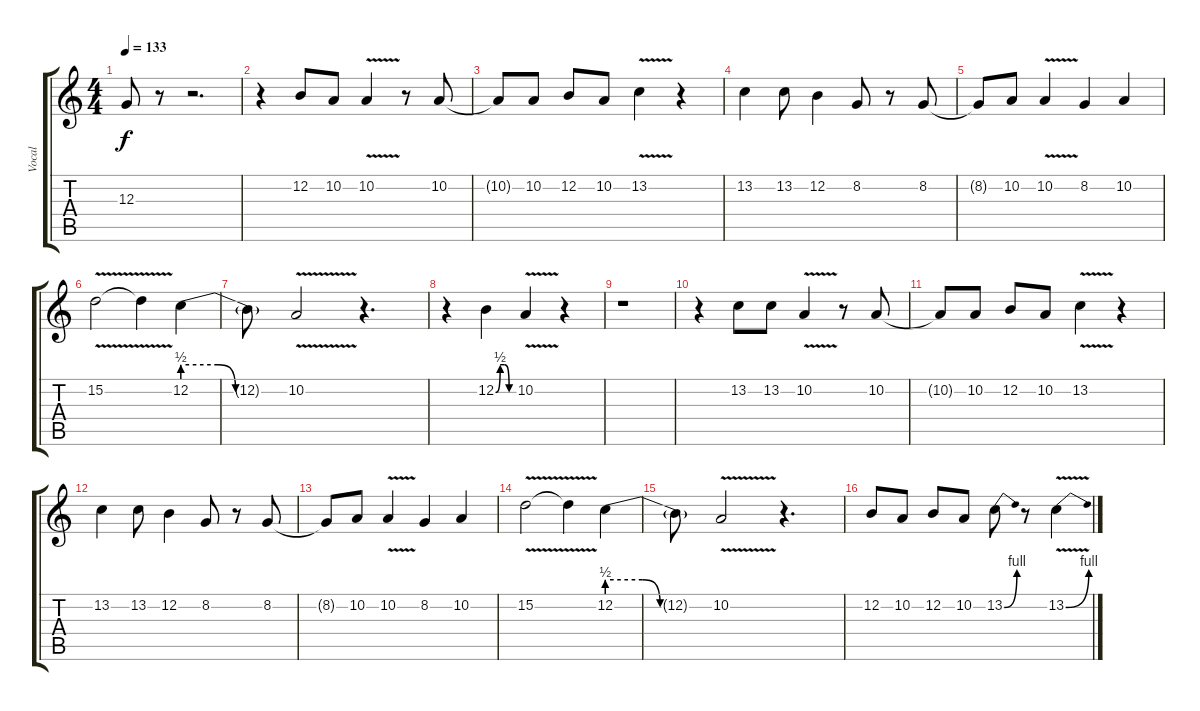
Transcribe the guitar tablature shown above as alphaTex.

\track ("Vocal" "Vocal") {instrument tenorsax}
\staff {score tabs}
\tuning (E4 B3 G3 D3 A2 E2) {hide}
\ts (4 4)
\tempo 133
\clef g2
\ks c
12.3{t}.8{dy f} r.8 r.2{d} |
r.4 12.2.8 10.2.8 10.2{v}.4 r.8 10.2.8 |
10.2{t}.8 10.2.8 12.2.8 10.2.8 13.2{v}.4 r.4 |
13.2.4 13.2.8 12.2.4 8.2.8 r.8 8.2.8 |
8.2{t}.8 10.2.8 10.2{v}.4 8.2.4 10.2.4 |
15.2{v}.2 15.2{t}.4 12.2{be (custom 0 2 20 2 30 0 60 0)}.4 |
12.2{t}.8 10.2{v}.2 r.4{d} |
r.4 12.2{be (custom 0 0 15 2 30 2 45 0 60 0)}.4 10.2{v}.4 r.4 |
r.1 |
r.4 13.2.8 13.2.8 10.2{v}.4 r.8 10.2.8 |
10.2{t}.8 10.2.8 12.2.8 10.2.8 13.2{v}.4 r.4 |
13.2.4 13.2.8 12.2.4 8.2.8 r.8 8.2.8 |
8.2{t}.8 10.2.8 10.2{v}.4 8.2.4 10.2.4 |
15.2{v}.2 15.2{t}.4 12.2{be (custom 0 2 20 2 30 0 60 0)}.4 |
12.2{t}.8 10.2{v}.2 r.4{d} |
12.2.8 10.2.8 12.2.8 10.2.8 13.2{be (bend 0 0 60 4)}.8 r.8 13.2{be (bend 0 0 60 4) v}.4
